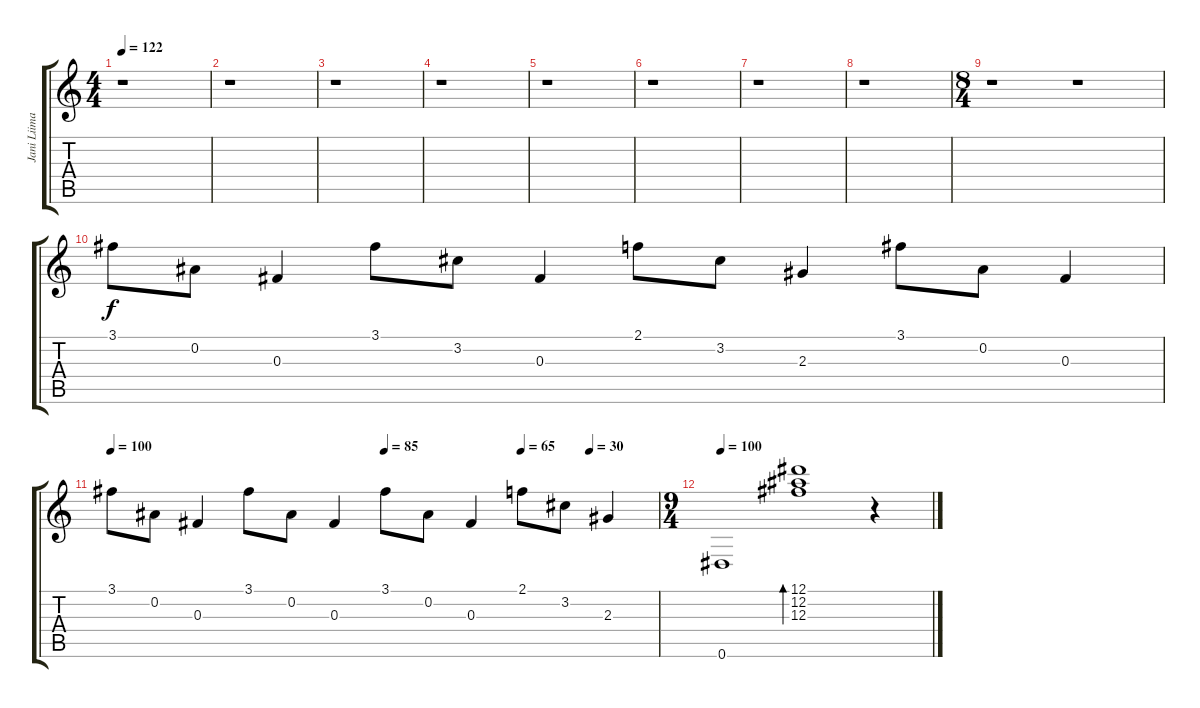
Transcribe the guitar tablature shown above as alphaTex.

\track ("Jani Liimatainen" "Jani Liima") {instrument electricguitarclean}
\staff {score tabs}
\tuning (Eb4 Bb3 Gb3 Db3 Ab2 Eb2) {hide}
\ts (4 4)
\tempo 122
\clef g2
\ks c
r.1{dy f} |
r.1 |
r.1 |
r.1 |
r.1 |
r.1 |
r.1 |
r.1 |
\ts (8 4)
r.1 r.1 |
3.1.8 0.2.8 0.3.4 3.1.8 3.2.8 0.3.4 2.1.8 3.2.8 2.3.4 3.1.8 0.2.8 0.3.4 |
\tempo 100
\tempo (85 0.5)
\tempo (65 0.75)
\tempo (30 0.875)
3.1.8 0.2.8 0.3.4 3.1.8 0.2.8 0.3.4 3.1.8 0.2.8 0.3.4 2.1.8 3.2.8 2.3.4 |
\ts (9 4)
\tempo 100
0.6.1 (12.1 12.2 12.3).1{bd 60} r.4
